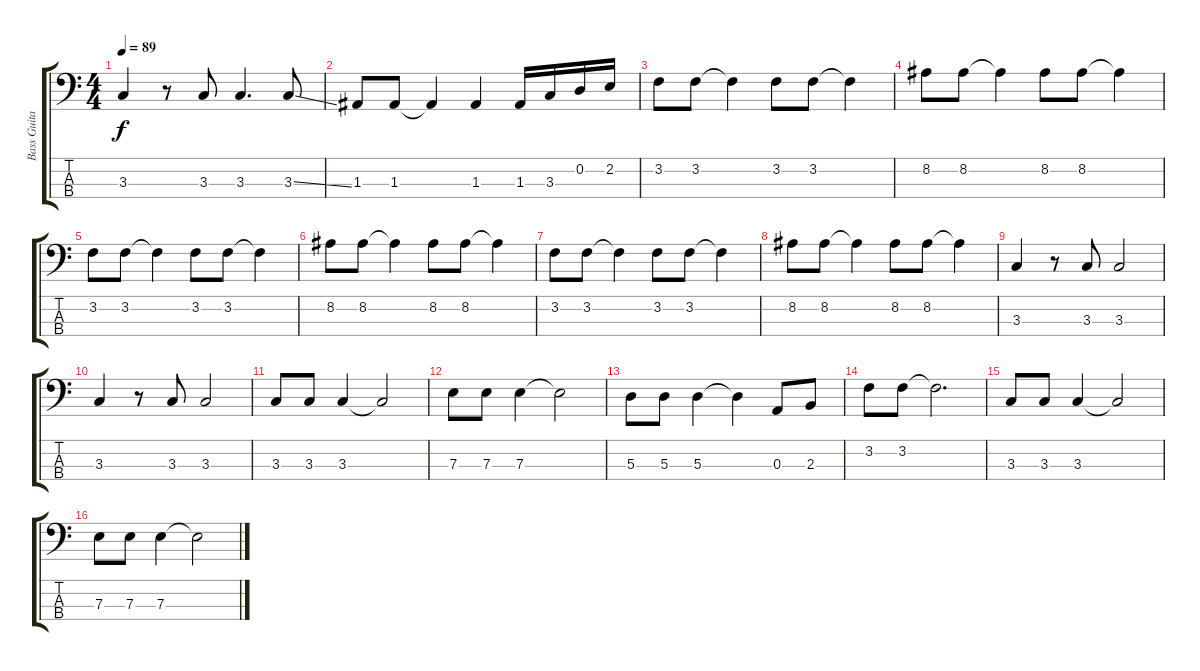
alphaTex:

\track ("Bass Guitar" "Bass Guita") {instrument electricbassfinger}
\staff {score tabs}
\tuning (G2 D2 A1 E1) {hide}
\ts (4 4)
\tempo 89
\clef f4
\ks c
3.3.4{dy f} r.8 3.3.8 3.3.4{d} 3.3{ss}.8 |
1.3.8 1.3.8 1.3{t}.4 1.3.4 1.3.16 3.3.16 0.2.16 2.2.16 |
3.2.8 3.2.8 3.2{t}.4 3.2.8 3.2.8 3.2{t}.4 |
8.2.8 8.2.8 8.2{t}.4 8.2.8 8.2.8 8.2{t}.4 |
3.2.8 3.2.8 3.2{t}.4 3.2.8 3.2.8 3.2{t}.4 |
8.2.8 8.2.8 8.2{t}.4 8.2.8 8.2.8 8.2{t}.4 |
3.2.8 3.2.8 3.2{t}.4 3.2.8 3.2.8 3.2{t}.4 |
8.2.8 8.2.8 8.2{t}.4 8.2.8 8.2.8 8.2{t}.4 |
3.3.4 r.8 3.3.8 3.3.2 |
3.3.4 r.8 3.3.8 3.3.2 |
3.3.8 3.3.8 3.3.4 3.3{t}.2 |
7.3.8 7.3.8 7.3.4 7.3{t}.2 |
5.3.8 5.3.8 5.3.4 5.3{t}.4 0.3.8 2.3.8 |
3.2.8 3.2.8 3.2{t}.2{d} |
3.3.8 3.3.8 3.3.4 3.3{t}.2 |
7.3.8 7.3.8 7.3.4 7.3{t}.2
